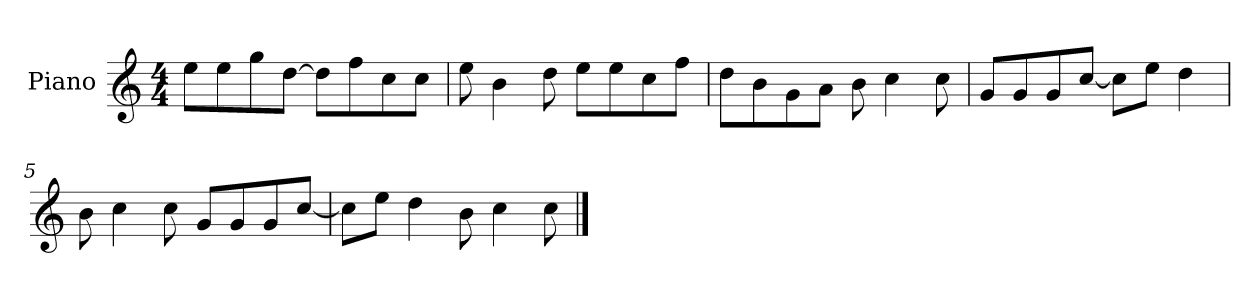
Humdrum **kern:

**kern
*part1
*staff1
*I"Piano
*I'P-no
*clefG2
*k[]
*M4/4
*MM90
=1
8ee\L
8ee\
8gg\
[8dd\J
8dd\L]
8ff\
8cc\
8cc\J
=2
8ee\
4b\
8dd\
8ee\L
8ee\
8cc\
8ff\J
=3
8dd\L
8b\
8g\
8a\J
8b\
4cc\
8cc\
=4
8g/L
8g/
8g/
[8cc/J
8cc\L]
8ee\J
4dd\
=5
8b\
4cc\
8cc\
8g/L
8g/
8g/
[8cc/J
!!LO:LB:g=z
=6
8cc\L]
8ee\J
4dd\
8b\
4cc\
8cc\
==
*-
